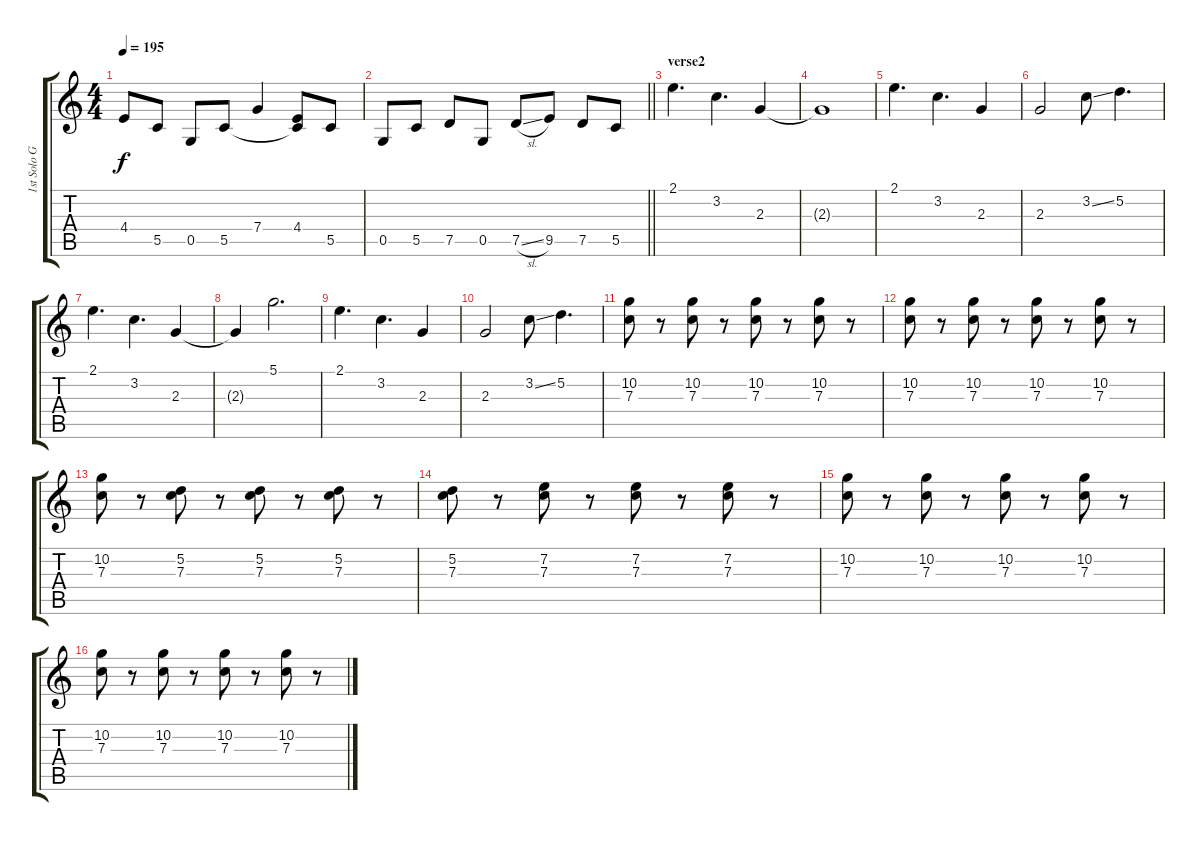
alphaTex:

\track ("1st Solo Guitar" "1st Solo G") {instrument distortionguitar}
\staff {score tabs}
\tuning (D4 A3 F3 C3 G2 C2) {hide}
\ts (4 4)
\tempo 195
\clef g2
\ks c
4.4.8{dy f} 5.5.8 0.5.8 5.5.8 7.4.4 (4.4 5.5{t}).8 5.5.8 |
\barLineRight lightlight
0.5.8 5.5.8 7.5.8 0.5.8 7.5{sl}.8 9.5.8 7.5.8 5.5.8 |
\section ("" "verse2")
2.1.4{d} 3.2.4{d} 2.3.4 |
2.3{t}.1 |
2.1.4{d} 3.2.4{d} 2.3.4 |
2.3.2 3.2{ss}.8 5.2.4{d} |
2.1.4{d} 3.2.4{d} 2.3.4 |
2.3{t}.4 5.1.2{d} |
2.1.4{d} 3.2.4{d} 2.3.4 |
2.3.2 3.2{ss}.8 5.2.4{d} |
(10.2 7.3).8 r.8 (10.2 7.3).8 r.8 (10.2 7.3).8 r.8 (10.2 7.3).8 r.8 |
(10.2 7.3).8 r.8 (10.2 7.3).8 r.8 (10.2 7.3).8 r.8 (10.2 7.3).8 r.8 |
(10.2 7.3).8 r.8 (5.2 7.3).8 r.8 (5.2 7.3).8 r.8 (5.2 7.3).8 r.8 |
(5.2 7.3).8 r.8 (7.2 7.3).8 r.8 (7.2 7.3).8 r.8 (7.2 7.3).8 r.8 |
(10.2 7.3).8 r.8 (10.2 7.3).8 r.8 (10.2 7.3).8 r.8 (10.2 7.3).8 r.8 |
(10.2 7.3).8 r.8 (10.2 7.3).8 r.8 (10.2 7.3).8 r.8 (10.2 7.3).8 r.8
